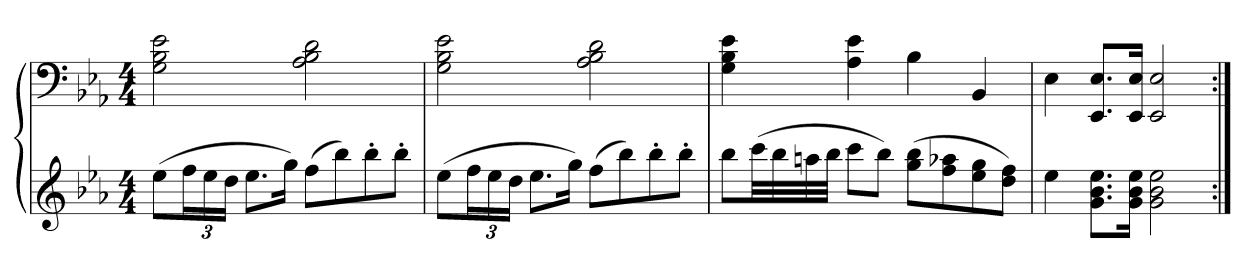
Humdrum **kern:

**kern	**kern
*part1	*part1
*staff2	*staff1
*clefG2	*clefF4
*k[b-e-a-]	*k[b-e-a-]
*c:	*c:
*M4/4	*M4/4
=	=
(8ee-L	2G 2B- 2e-
24ffL	.
24ee-	.
24ddJJ	.
8.ee-L	.
16ggJk)	.
(8ffL	2A- 2B- 2d
8bb-)	.
8bb-'	.
8bb-'J	.
=	=
(8ee-L	2G 2B- 2e-
24ffL	.
24ee-	.
24ddJJ	.
8.ee-L	.
16ggJk)	.
(8ffL	2A- 2B- 2d
8bb-)	.
8bb-'	.
8bb-'J	.
=	=
8bb-L	4G 4B- 4e-
(32cccLL	.
32bb-	.
32aan	.
32bb-JJJ	.
8cccL	4A- 4e-
8bb-J)	.
(8gg 8bb-L	4B-
8ff 8aa-X	.
8ee- 8gg	4BB-
8dd 8ffJ)	.
=	=
4ee-	4E-
8.g 8.b- 8.ee-L	8.EE- 8.E-L
16g 16b- 16ee-Jk	16EE- 16E-Jk
2g 2b- 2ee-	2EE- 2E-
=:|!	=:|!
*-	*-
